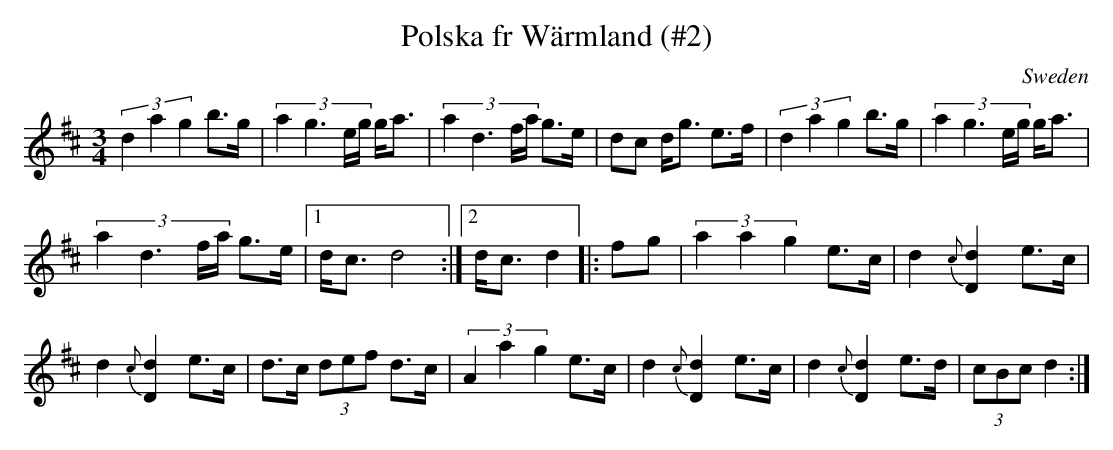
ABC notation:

X:1
T:Polska fr Wärmland (\#2)
O:Sweden
M:3/4
K:D
(3:2:3d2a2g2 b>g|(3:2:4a2g3e/g/ g<a|\
(3:2:4a2d3f/a/ g>e|dc d<g e>f|\
(3:2:3d2a2g2 b>g|(3:2:4a2g3e/g/ g<a|
(3:2:4a2d3f/a/ g>e|1 d<c d4 :|2 d<c d2|:\
fg|\
(3:2:3a2a2g2 e>c|d2{c}[d2D2] e>c|
d2 {c}[d2D2] e>c|d>c (3def d>c|\
(3:2:3A2a2g2 e>c|d2 {c}[d2D2] e>c|\
d2 {c}[d2D2] e>d|(3cBc d2:|
